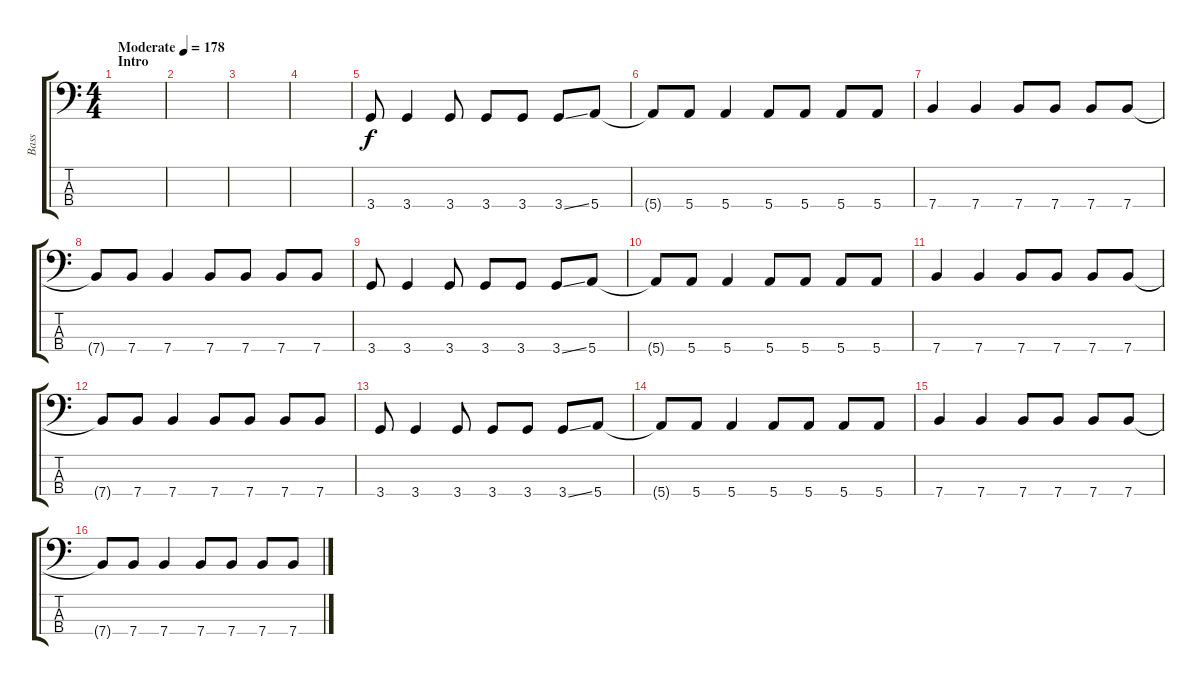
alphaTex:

\track ("Bass" "Bass") {instrument electricbassfinger}
\staff {score tabs}
\tuning (G2 D2 A1 E1) {hide}
\ts (4 4)
\section ("" "Intro")
\tempo (178 "Moderate")
\clef f4
\ks c
|
|
|
|
3.4.8 3.4.4 3.4.8 3.4.8 3.4.8 3.4{ss}.8 5.4.8 |
5.4{t}.8 5.4.8 5.4.4 5.4.8 5.4.8 5.4.8 5.4.8 |
7.4.4 7.4.4 7.4.8 7.4.8 7.4.8 7.4.8 |
7.4{t}.8 7.4.8 7.4.4 7.4.8 7.4.8 7.4.8 7.4.8 |
3.4.8 3.4.4 3.4.8 3.4.8 3.4.8 3.4{ss}.8 5.4.8 |
5.4{t}.8 5.4.8 5.4.4 5.4.8 5.4.8 5.4.8 5.4.8 |
7.4.4 7.4.4 7.4.8 7.4.8 7.4.8 7.4.8 |
7.4{t}.8 7.4.8 7.4.4 7.4.8 7.4.8 7.4.8 7.4.8 |
3.4.8 3.4.4 3.4.8 3.4.8 3.4.8 3.4{ss}.8 5.4.8 |
5.4{t}.8 5.4.8 5.4.4 5.4.8 5.4.8 5.4.8 5.4.8 |
7.4.4 7.4.4 7.4.8 7.4.8 7.4.8 7.4.8 |
7.4{t}.8 7.4.8 7.4.4 7.4.8 7.4.8 7.4.8 7.4.8
